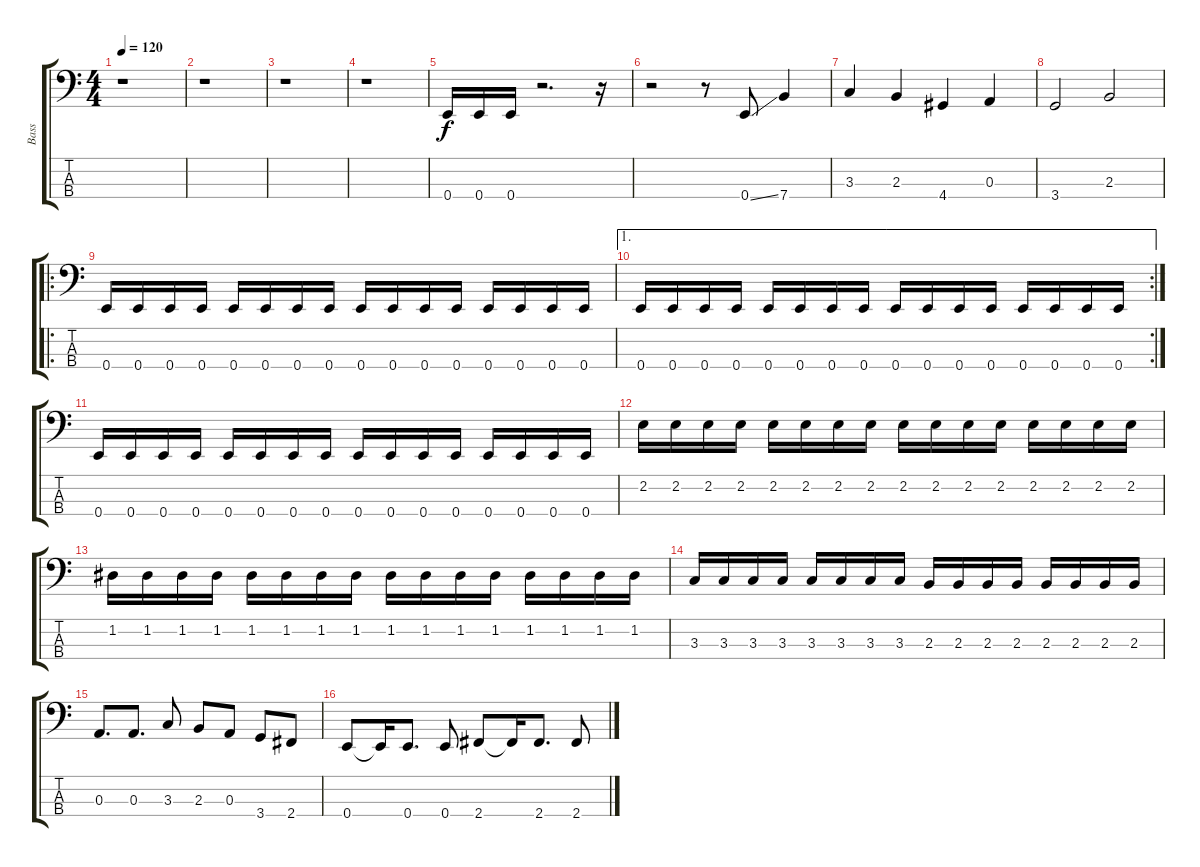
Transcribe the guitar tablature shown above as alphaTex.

\track ("Bass" "Bass") {instrument electricbasspick}
\staff {score tabs}
\tuning (G2 D2 A1 E1) {hide}
\ts (4 4)
\tempo 120
\clef f4
\ks c
r.1{dy f instrument electricbasspick} |
r.1 |
r.1 |
r.1 |
0.4.16 0.4.16 0.4.16 r.2{d} r.16 |
r.2 r.8 0.4{ss}.8 7.4.4 |
3.3.4 2.3.4 4.4.4 0.3.4 |
3.4.2 2.3.2 |
\ro
0.4.16 0.4.16 0.4.16 0.4.16 0.4.16 0.4.16 0.4.16 0.4.16 0.4.16 0.4.16 0.4.16 0.4.16 0.4.16 0.4.16 0.4.16 0.4.16 |
\ae 1
\rc 2
0.4.16 0.4.16 0.4.16 0.4.16 0.4.16 0.4.16 0.4.16 0.4.16 0.4.16 0.4.16 0.4.16 0.4.16 0.4.16 0.4.16 0.4.16 0.4.16 |
0.4.16 0.4.16 0.4.16 0.4.16 0.4.16 0.4.16 0.4.16 0.4.16 0.4.16 0.4.16 0.4.16 0.4.16 0.4.16 0.4.16 0.4.16 0.4.16 |
2.2.16 2.2.16 2.2.16 2.2.16 2.2.16 2.2.16 2.2.16 2.2.16 2.2.16 2.2.16 2.2.16 2.2.16 2.2.16 2.2.16 2.2.16 2.2.16 |
1.2.16 1.2.16 1.2.16 1.2.16 1.2.16 1.2.16 1.2.16 1.2.16 1.2.16 1.2.16 1.2.16 1.2.16 1.2.16 1.2.16 1.2.16 1.2.16 |
3.3.16 3.3.16 3.3.16 3.3.16 3.3.16 3.3.16 3.3.16 3.3.16 2.3.16 2.3.16 2.3.16 2.3.16 2.3.16 2.3.16 2.3.16 2.3.16 |
0.3.8{d} 0.3.8{d} 3.3.8 2.3.8 0.3.8 3.4.8 2.4.8 |
0.4.8 0.4{t}.16 0.4.8{d} 0.4.8 2.4.8 2.4{t}.16 2.4.8{d} 2.4.8
